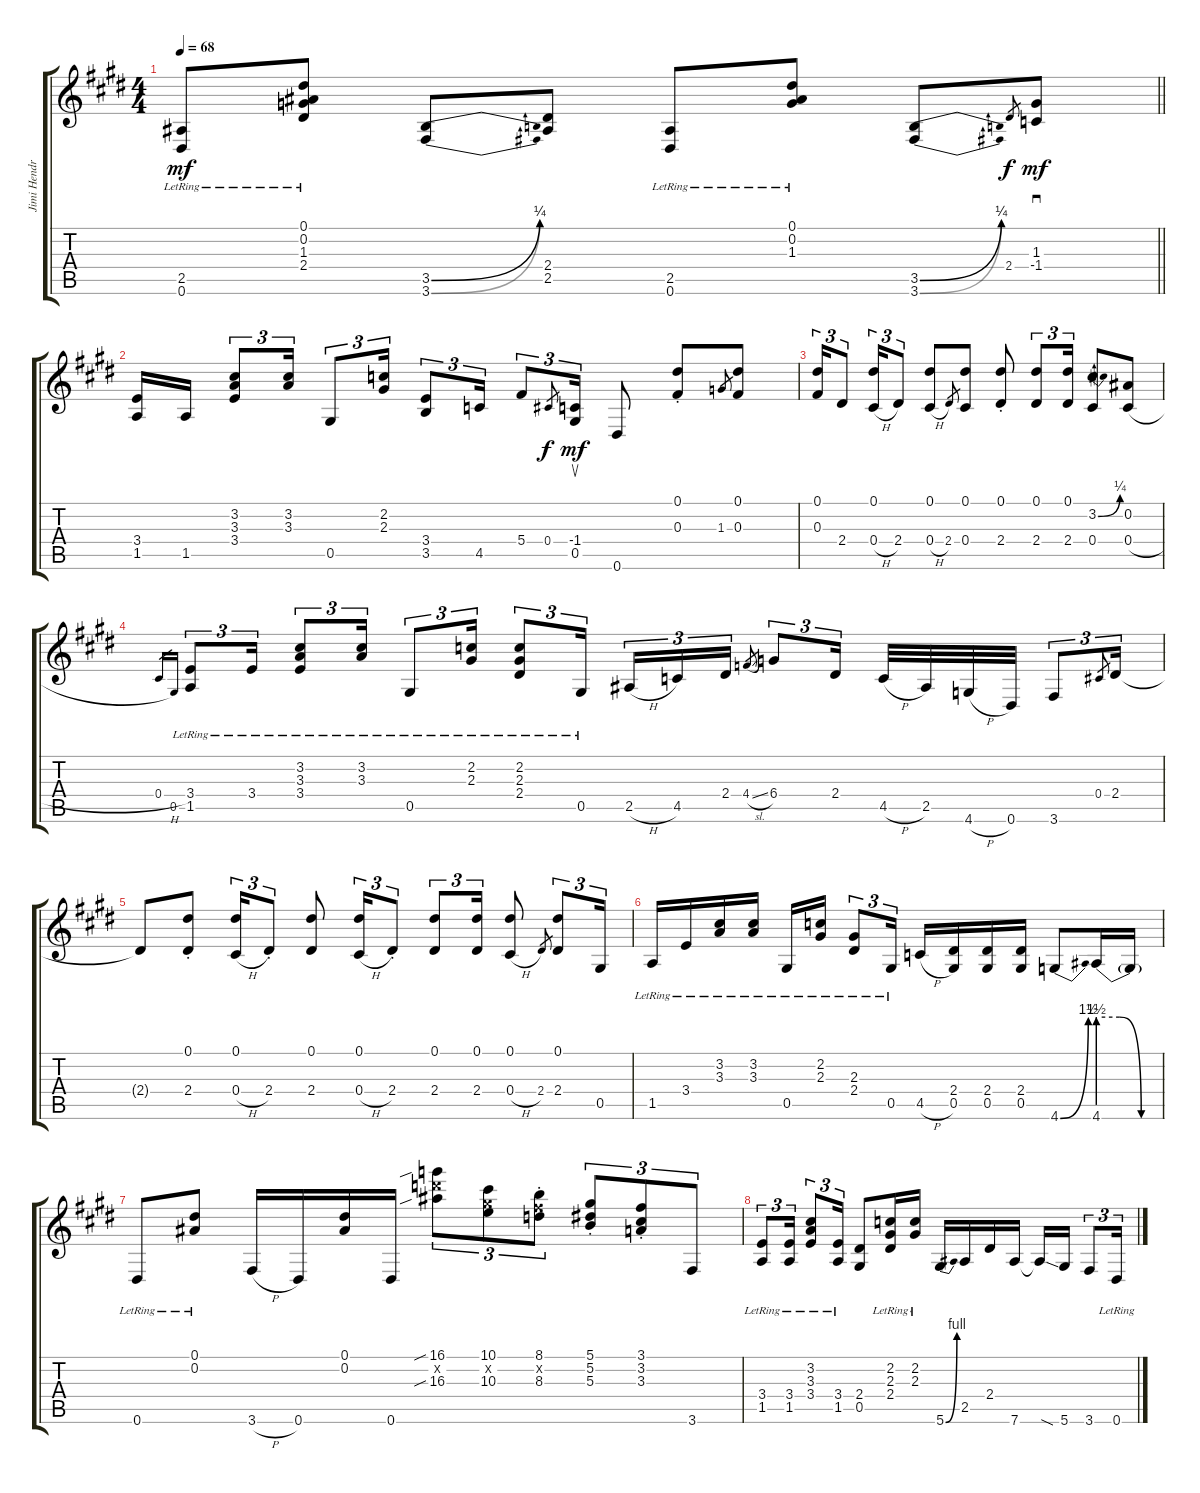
\track ("Jimi Hendrix-Dist Gtr (Tuned Down 1/2 St" "Jimi Hendr") {instrument distortionguitar}
\staff {score tabs}
\tuning (Eb4 Bb3 Gb3 Db3 Ab2 Eb2) {hide}
\ts (4 4)
\tempo 68
\clef g2
\barLineRight lightlight
\ks c#minor
(2.5{lr} 0.6{lr}).8{dy mf} (0.1{lr} 0.2{lr} 1.3{lr} 2.4{lr}).8 (3.5{be (bend 0 0 60 1)} 3.6{be (bend 0 0 60 1)}).8 (2.4 2.5).8 (2.5{lr} 0.6{lr}).8 (0.1{lr} 0.2{lr} 1.3{lr}).8 (3.5{be (bend 0 0 60 1)} 3.6{be (bend 0 0 60 1)}).8 2.4.8{gr dy f} (1.3 -1.4).8{sd dy mf} |
\ks e
(3.4 1.5).16 1.5.16 (3.2 3.3 3.4).8{tu (3 2)} (3.2 3.3).16{tu (3 2)} 0.5.8{tu (3 2)} (2.2 2.3).16{tu (3 2)} (3.4 3.5).8{tu (3 2)} 4.5.16{tu (3 2)} 5.4.8{tu (3 2)} 0.4.8{gr dy f} (-1.4 0.5).16{su tu (3 2) dy mf} 0.6.8 (0.1{st} 0.3{st}).8 1.3.8{gr} (0.1 0.3).8 |
\ks c#minor
(0.1 0.3).16{tu (3 2)} 2.4.8{tu (3 2)} (0.1 0.4{h}).16{tu (3 2)} 2.4.8{tu (3 2)} (0.1 0.4{h}).8 2.4.8{gr} (0.1 0.4).8 (0.1{st} 2.4{st}).8 (0.1 2.4).8{tu (3 2)} (0.1 2.4).16{tu (3 2)} (3.2{be (bend 0 0 60 1)} 0.4).8 (0.2 0.4{h}).8 |
\ks e
0.4{h}.16{gr} 0.5.16{gr} (3.4{lr} 1.5{lr}).8{tu (3 2)} 3.4{lr}.16{tu (3 2)} (3.2{lr} 3.3{lr} 3.4{lr}).8{tu (3 2)} (3.2{lr} 3.3{lr}).16{tu (3 2)} 0.5{lr}.8{tu (3 2)} (2.2{lr} 2.3{lr}).16{tu (3 2)} (2.2{lr} 2.3{lr} 2.4{lr}).8{tu (3 2)} 0.5{lr}.16{tu (3 2)} 2.5{h}.16{tu (3 2)} 4.5.16{tu (3 2)} 2.4.16{tu (3 2)} 4.4{sl}.8{gr} 6.4.8{tu (3 2)} 2.4.16{tu (3 2)} 4.5{h}.32 2.5.32 4.6{h}.32 0.6.32 3.6.8{tu (3 2)} 0.4.8{gr} 2.4.16{tu (3 2)} |
\ks c#minor
2.4{t}.8 (0.1{st} 2.4{st}).8 (0.1 0.4{h}).16{tu (3 2)} 2.4{st}.8{tu (3 2)} (0.1 2.4).8 (0.1 0.4{h}).16{tu (3 2)} 2.4{st}.8{tu (3 2)} (0.1 2.4).8{tu (3 2)} (0.1 2.4).16{tu (3 2)} (0.1 0.4{h}).8 2.4.8{gr} (0.1 2.4).8{tu (3 2)} 0.5.16{tu (3 2)} |
\ks e
1.5{lr}.16 3.4{lr}.16 (3.2{lr} 3.3{lr}).16 (3.2{lr} 3.3{lr}).16 0.5{lr}.16 (2.2{lr} 2.3{lr}).16 (2.3{lr} 2.4{lr}).8{tu (3 2)} 0.5{lr}.16{tu (3 2)} 4.5{h}.16 (2.4 0.5).16 (2.4 0.5).16 (2.4 0.5).16 4.6{be (bend 0 0 60 6)}.8 4.6{be (custom 0 6 20 6 40 0 60 0)}.16 4.6{t}.16 |
\ks c#minor
0.6{lr}.8 (0.1{lr} 0.2{lr}).8 3.6{h}.16 0.6.16 (0.1 0.2).16 0.6.16 (16.1{sib} 16.2{x} 16.3{sib}).8{tu (3 2)} (10.1 10.2{x} 10.3).8{tu (3 2)} (8.1{st} 8.2{st x} 8.3{st}).8{tu (3 2)} (5.1{st} 5.2{st} 5.3{st}).8{tu (3 2)} (3.1{st} 3.2{st} 3.3{st}).8{tu (3 2)} 3.6.8{tu (3 2)} |
\ks e
(3.4{lr} 1.5{lr}).8{tu (3 2)} (3.4{lr} 1.5{lr}).16{tu (3 2)} (3.2{lr} 3.3{lr} 3.4{lr}).8{tu (3 2)} (3.4{lr} 1.5{lr}).16{tu (3 2)} (2.4 0.5).8 (2.2{lr} 2.3{lr} 2.4{lr}).16 (2.2{lr} 2.3{lr}).16 5.6{be (bend 0 0 60 4)}.16 2.5.16 2.4.16 7.6.16 7.6{sod t}.16 5.6.16 3.6.8{tu (3 2)} 0.6{lr}.16{tu (3 2)}
